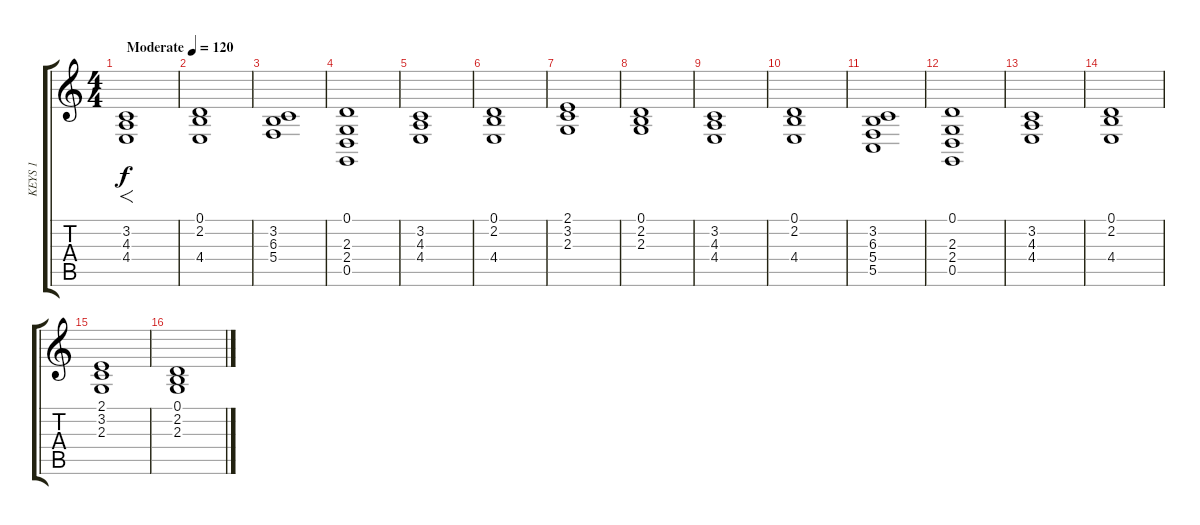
\track ("KEYS 1" "KEYS 1") {instrument pad2warm}
\staff {score tabs}
\tuning (D4 A3 F3 C3 G2 C2) {hide}
\ts (4 4)
\tempo (120 "Moderate")
\clef g2
\ks c
(3.2 4.3 4.4).1{f dy f instrument pad2warm} |
(0.1 2.2 4.4).1 |
(3.2 6.3 5.4).1 |
(0.1 2.3 2.4 0.5).1 |
(3.2 4.3 4.4).1 |
(0.1 2.2 4.4).1 |
(2.1 3.2 2.3).1 |
(0.1 2.2 2.3).1 |
(3.2 4.3 4.4).1 |
(0.1 2.2 4.4).1 |
(3.2 6.3 5.4 5.5).1 |
(0.1 2.3 2.4 0.5).1 |
(3.2 4.3 4.4).1 |
(0.1 2.2 4.4).1 |
(2.1 3.2 2.3).1 |
(0.1 2.2 2.3).1
